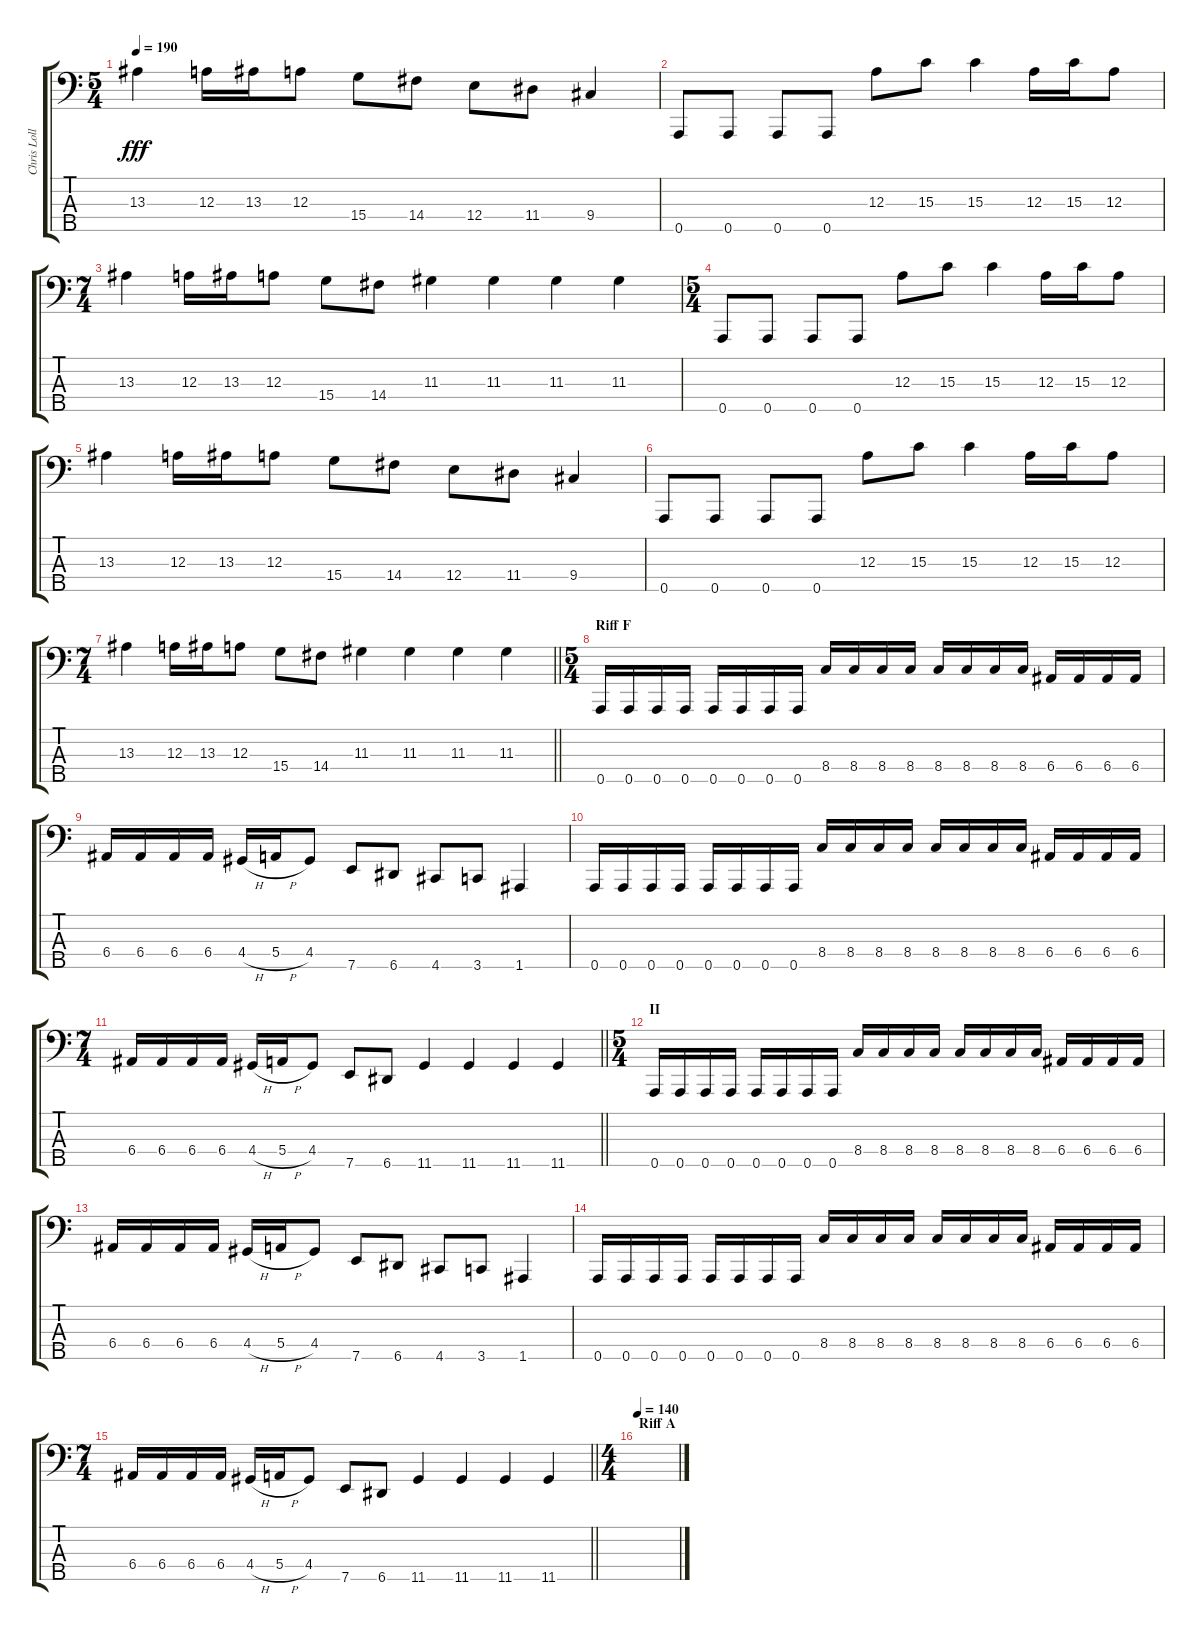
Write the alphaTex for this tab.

\track ("Chris Lollis" "Chris Loll") {instrument electricbasspick}
\staff {score tabs}
\tuning (G2 D2 A1 E1 A0) {hide}
\ts (5 4)
\tempo 190
\clef f4
\ks c
13.3.4{dy fff} 12.3.16 13.3.16 12.3.8 15.4.8 14.4.8 12.4.8 11.4.8 9.4.4 |
0.5.8 0.5.8 0.5.8 0.5.8 12.3.8 15.3.8 15.3.4 12.3.16 15.3.16 12.3.8 |
\ts (7 4)
13.3.4 12.3.16 13.3.16 12.3.8 15.4.8 14.4.8 11.3.4 11.3.4 11.3.4 11.3.4 |
\ts (5 4)
0.5.8 0.5.8 0.5.8 0.5.8 12.3.8 15.3.8 15.3.4 12.3.16 15.3.16 12.3.8 |
13.3.4 12.3.16 13.3.16 12.3.8 15.4.8 14.4.8 12.4.8 11.4.8 9.4.4 |
0.5.8 0.5.8 0.5.8 0.5.8 12.3.8 15.3.8 15.3.4 12.3.16 15.3.16 12.3.8 |
\ts (7 4)
\barLineRight lightlight
13.3.4 12.3.16 13.3.16 12.3.8 15.4.8 14.4.8 11.3.4 11.3.4 11.3.4 11.3.4 |
\ts (5 4)
\section ("" "Riff F")
0.5.16 0.5.16 0.5.16 0.5.16 0.5.16 0.5.16 0.5.16 0.5.16 8.4.16 8.4.16 8.4.16 8.4.16 8.4.16 8.4.16 8.4.16 8.4.16 6.4.16 6.4.16 6.4.16 6.4.16 |
6.4.16 6.4.16 6.4.16 6.4.16 4.4{h}.16 5.4{h}.16 4.4.8 7.5.8 6.5.8 4.5.8 3.5.8 1.5.4 |
0.5.16 0.5.16 0.5.16 0.5.16 0.5.16 0.5.16 0.5.16 0.5.16 8.4.16 8.4.16 8.4.16 8.4.16 8.4.16 8.4.16 8.4.16 8.4.16 6.4.16 6.4.16 6.4.16 6.4.16 |
\ts (7 4)
\barLineRight lightlight
6.4.16 6.4.16 6.4.16 6.4.16 4.4{h}.16 5.4{h}.16 4.4.8 7.5.8 6.5.8 11.5.4 11.5.4 11.5.4 11.5.4 |
\ts (5 4)
\section ("" "II")
0.5.16 0.5.16 0.5.16 0.5.16 0.5.16 0.5.16 0.5.16 0.5.16 8.4.16 8.4.16 8.4.16 8.4.16 8.4.16 8.4.16 8.4.16 8.4.16 6.4.16 6.4.16 6.4.16 6.4.16 |
6.4.16 6.4.16 6.4.16 6.4.16 4.4{h}.16 5.4{h}.16 4.4.8 7.5.8 6.5.8 4.5.8 3.5.8 1.5.4 |
0.5.16 0.5.16 0.5.16 0.5.16 0.5.16 0.5.16 0.5.16 0.5.16 8.4.16 8.4.16 8.4.16 8.4.16 8.4.16 8.4.16 8.4.16 8.4.16 6.4.16 6.4.16 6.4.16 6.4.16 |
\ts (7 4)
\barLineRight lightlight
6.4.16 6.4.16 6.4.16 6.4.16 4.4{h}.16 5.4{h}.16 4.4.8 7.5.8 6.5.8 11.5.4 11.5.4 11.5.4 11.5.4 |
\ts (4 4)
\section ("" "Riff A")
\tempo 140
